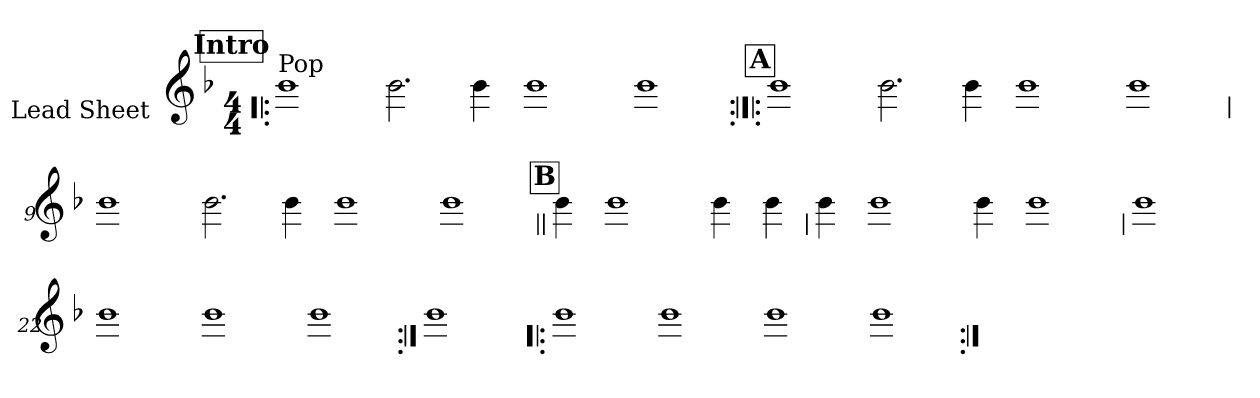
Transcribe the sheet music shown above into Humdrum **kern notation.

**kern
*part1
*staff1
*I"Lead Sheet
*stria0
*clefG2
*k[b-]
*d:
*M4/4
*MM80
!!LO:REH:place=s1:a:t=Intro
=1!|:
!LO:TX:a:t=Pop
1b-
=2-
2.b-
4b-
=3-
1b-
=4-
1b-
!!LO:LB:g=z
!!LO:REH:place=s1:a:t=A
=5:|!|:
1b-
=6-
2.b-
4b-
=7-
1b-
=8-
1b-
!!LO:LB:g=z
=9
1b-
=10-
2.b-
4b-
=11-
1b-
=12-
1b-
!!LO:LB:g=z
!!LO:REH:place=s1:a:t=B
=13||
4b-
=14-
1b-
=15-
4b-
=16-
4b-
!!LO:LB:g=z
=17
4b-
=18-
1b-
=19-
4b-
=20-
1b-
!!LO:LB:g=z
=21
1b-
=22-
1b-
=23-
1b-
=24-
1b-
!!LO:LB:g=z
=25:|!
1b-
!!LO:LB:g=z
=26!|:
1b-
=27-
1b-
=28-
1b-
=29-
1b-
=:|!
*-
